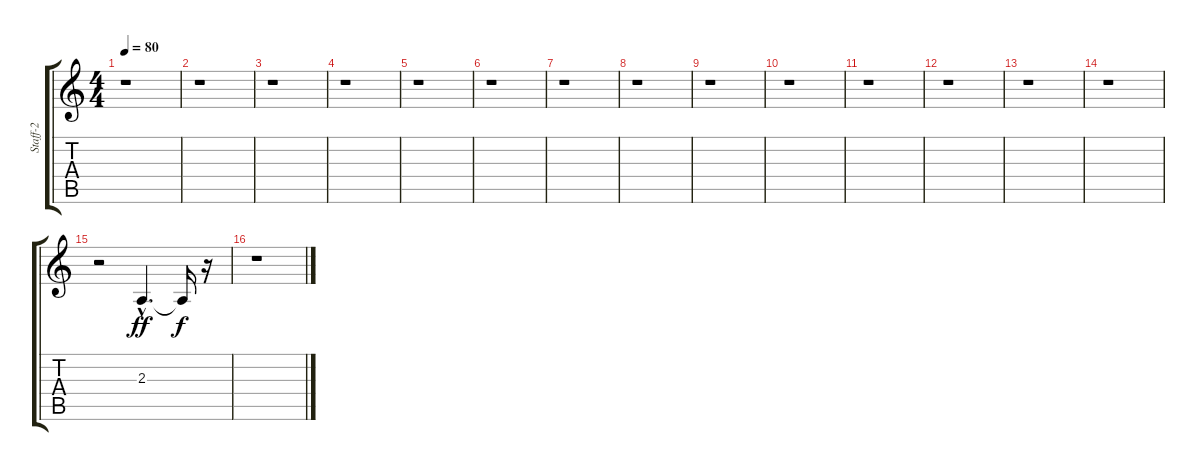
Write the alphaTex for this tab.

\track ("Staff-2" "Staff-2") {instrument reversecymbal}
\staff {score tabs}
\tuning (E4 B3 G3 D3 A2 E2) {hide}
\ts (4 4)
\tempo 80
\clef g2
\ks c
r.1{dy ff} |
r.1 |
r.1 |
r.1 |
r.1 |
r.1 |
r.1 |
r.1 |
r.1 |
r.1 |
r.1 |
r.1 |
r.1 |
r.1 |
r.2 2.3{hac}.4{d} 2.3{t}.16{dy f} r.16 |
r.1
